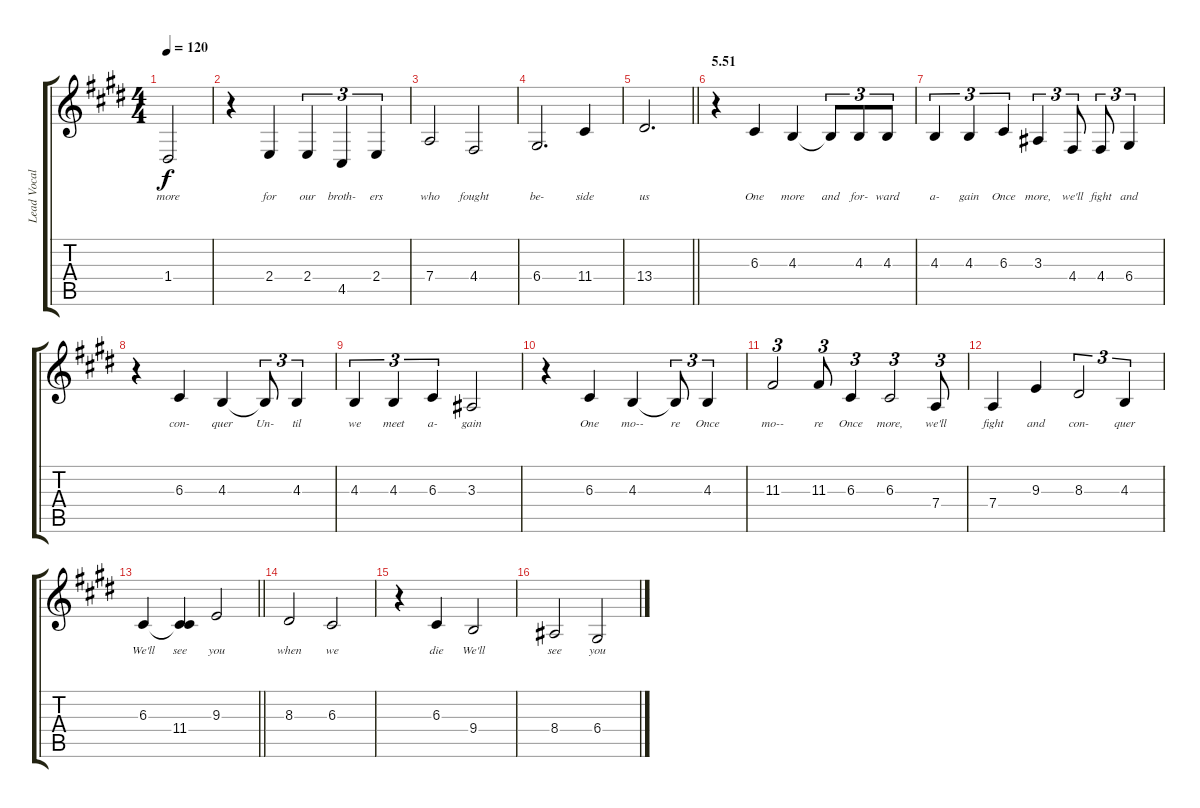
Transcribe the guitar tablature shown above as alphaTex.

\track ("Lead Vocals" "Lead Vocal") {instrument lead6voice}
\staff {score tabs}
\tuning (E4 B3 G3 D3 A2 E2) {hide}
\ts (4 4)
\tempo 120
\clef g2
\ks c#minor
1.4.2{lyrics (0 "more") lyrics (1 "") lyrics (2 "") lyrics (3 "") lyrics (4 "") dy f} |
r.4 2.4.4{lyrics (0 "for") lyrics (1 "") lyrics (2 "") lyrics (3 "") lyrics (4 "")} 2.4.4{tu (3 2) lyrics (0 "our") lyrics (1 "") lyrics (2 "") lyrics (3 "") lyrics (4 "")} 4.5.4{tu (3 2) lyrics (0 "broth-") lyrics (1 "") lyrics (2 "") lyrics (3 "") lyrics (4 "")} 2.4.4{tu (3 2) lyrics (0 "ers") lyrics (1 "") lyrics (2 "") lyrics (3 "") lyrics (4 "")} |
7.4.2{lyrics (0 "who") lyrics (1 "") lyrics (2 "") lyrics (3 "") lyrics (4 "")} 4.4.2{lyrics (0 "fought") lyrics (1 "") lyrics (2 "") lyrics (3 "") lyrics (4 "")} |
6.4.2{d lyrics (0 "be-") lyrics (1 "") lyrics (2 "") lyrics (3 "") lyrics (4 "")} 11.4.4{lyrics (0 "side") lyrics (1 "") lyrics (2 "") lyrics (3 "") lyrics (4 "")} |
\barLineRight lightlight
13.4.2{d lyrics (0 "us") lyrics (1 "") lyrics (2 "") lyrics (3 "") lyrics (4 "")} |
\section ("" "5.51")
r.4 6.3.4{lyrics (0 "One") lyrics (1 "") lyrics (2 "") lyrics (3 "") lyrics (4 "")} 4.3.4{lyrics (0 "more") lyrics (1 "") lyrics (2 "") lyrics (3 "") lyrics (4 "")} 4.3{t}.8{tu (3 2) lyrics (0 "and") lyrics (1 "") lyrics (2 "") lyrics (3 "") lyrics (4 "")} 4.3.8{tu (3 2) lyrics (0 "for-") lyrics (1 "") lyrics (2 "") lyrics (3 "") lyrics (4 "")} 4.3.8{tu (3 2) lyrics (0 "ward") lyrics (1 "") lyrics (2 "") lyrics (3 "") lyrics (4 "")} |
4.3.4{tu (3 2) lyrics (0 "a-") lyrics (1 "") lyrics (2 "") lyrics (3 "") lyrics (4 "")} 4.3.4{tu (3 2) lyrics (0 "gain") lyrics (1 "") lyrics (2 "") lyrics (3 "") lyrics (4 "")} 6.3.4{tu (3 2) lyrics (0 "Once") lyrics (1 "") lyrics (2 "") lyrics (3 "") lyrics (4 "")} 3.3.4{tu (3 2) lyrics (0 "more,") lyrics (1 "") lyrics (2 "") lyrics (3 "") lyrics (4 "")} 4.4.8{tu (3 2) lyrics (0 "we'll") lyrics (1 "") lyrics (2 "") lyrics (3 "") lyrics (4 "")} 4.4.8{tu (3 2) lyrics (0 "fight") lyrics (1 "") lyrics (2 "") lyrics (3 "") lyrics (4 "")} 6.4.4{tu (3 2) lyrics (0 "and") lyrics (1 "") lyrics (2 "") lyrics (3 "") lyrics (4 "")} |
r.4 6.3.4{lyrics (0 "con-") lyrics (1 "") lyrics (2 "") lyrics (3 "") lyrics (4 "")} 4.3.4{lyrics (0 "quer") lyrics (1 "") lyrics (2 "") lyrics (3 "") lyrics (4 "")} 4.3{t}.8{tu (3 2) lyrics (0 "Un-") lyrics (1 "") lyrics (2 "") lyrics (3 "") lyrics (4 "")} 4.3.4{tu (3 2) lyrics (0 "til") lyrics (1 "") lyrics (2 "") lyrics (3 "") lyrics (4 "")} |
4.3.4{tu (3 2) lyrics (0 "we") lyrics (1 "") lyrics (2 "") lyrics (3 "") lyrics (4 "")} 4.3.4{tu (3 2) lyrics (0 "meet") lyrics (1 "") lyrics (2 "") lyrics (3 "") lyrics (4 "")} 6.3.4{tu (3 2) lyrics (0 "a-") lyrics (1 "") lyrics (2 "") lyrics (3 "") lyrics (4 "")} 3.3.2{lyrics (0 "gain") lyrics (1 "") lyrics (2 "") lyrics (3 "") lyrics (4 "")} |
r.4 6.3.4{lyrics (0 "One") lyrics (1 "") lyrics (2 "") lyrics (3 "") lyrics (4 "")} 4.3.4{lyrics (0 "mo--") lyrics (1 "") lyrics (2 "") lyrics (3 "") lyrics (4 "")} 4.3{t}.8{tu (3 2) lyrics (0 "re") lyrics (1 "") lyrics (2 "") lyrics (3 "") lyrics (4 "")} 4.3.4{tu (3 2) lyrics (0 "Once") lyrics (1 "") lyrics (2 "") lyrics (3 "") lyrics (4 "")} |
11.3.2{tu (3 2) lyrics (0 "mo--") lyrics (1 "") lyrics (2 "") lyrics (3 "") lyrics (4 "")} 11.3.8{tu (3 2) lyrics (0 "re") lyrics (1 "") lyrics (2 "") lyrics (3 "") lyrics (4 "")} 6.3.4{tu (3 2) lyrics (0 "Once") lyrics (1 "") lyrics (2 "") lyrics (3 "") lyrics (4 "")} 6.3.2{tu (3 2) lyrics (0 "more,") lyrics (1 "") lyrics (2 "") lyrics (3 "") lyrics (4 "")} 7.4.8{tu (3 2) lyrics (0 "we'll") lyrics (1 "") lyrics (2 "") lyrics (3 "") lyrics (4 "")} |
7.4.4{lyrics (0 "fight") lyrics (1 "") lyrics (2 "") lyrics (3 "") lyrics (4 "")} 9.3.4{lyrics (0 "and") lyrics (1 "") lyrics (2 "") lyrics (3 "") lyrics (4 "")} 8.3.2{tu (3 2) lyrics (0 "con-") lyrics (1 "") lyrics (2 "") lyrics (3 "") lyrics (4 "")} 4.3.4{tu (3 2) lyrics (0 "quer") lyrics (1 "") lyrics (2 "") lyrics (3 "") lyrics (4 "")} |
\barLineRight lightlight
6.3.4{lyrics (0 "We'll") lyrics (1 "") lyrics (2 "") lyrics (3 "") lyrics (4 "")} (6.3{t} 11.4).4{lyrics (0 "see") lyrics (1 "") lyrics (2 "") lyrics (3 "") lyrics (4 "")} 9.3.2{lyrics (0 "you") lyrics (1 "") lyrics (2 "") lyrics (3 "") lyrics (4 "")} |
8.3.2{lyrics (0 "when") lyrics (1 "") lyrics (2 "") lyrics (3 "") lyrics (4 "")} 6.3.2{lyrics (0 "we") lyrics (1 "") lyrics (2 "") lyrics (3 "") lyrics (4 "")} |
r.4 6.3.4{lyrics (0 "die") lyrics (1 "") lyrics (2 "") lyrics (3 "") lyrics (4 "")} 9.4.2{lyrics (0 "We'll") lyrics (1 "") lyrics (2 "") lyrics (3 "") lyrics (4 "")} |
8.4.2{lyrics (0 "see") lyrics (1 "") lyrics (2 "") lyrics (3 "") lyrics (4 "")} 6.4.2{lyrics (0 "you") lyrics (1 "") lyrics (2 "") lyrics (3 "") lyrics (4 "")}
